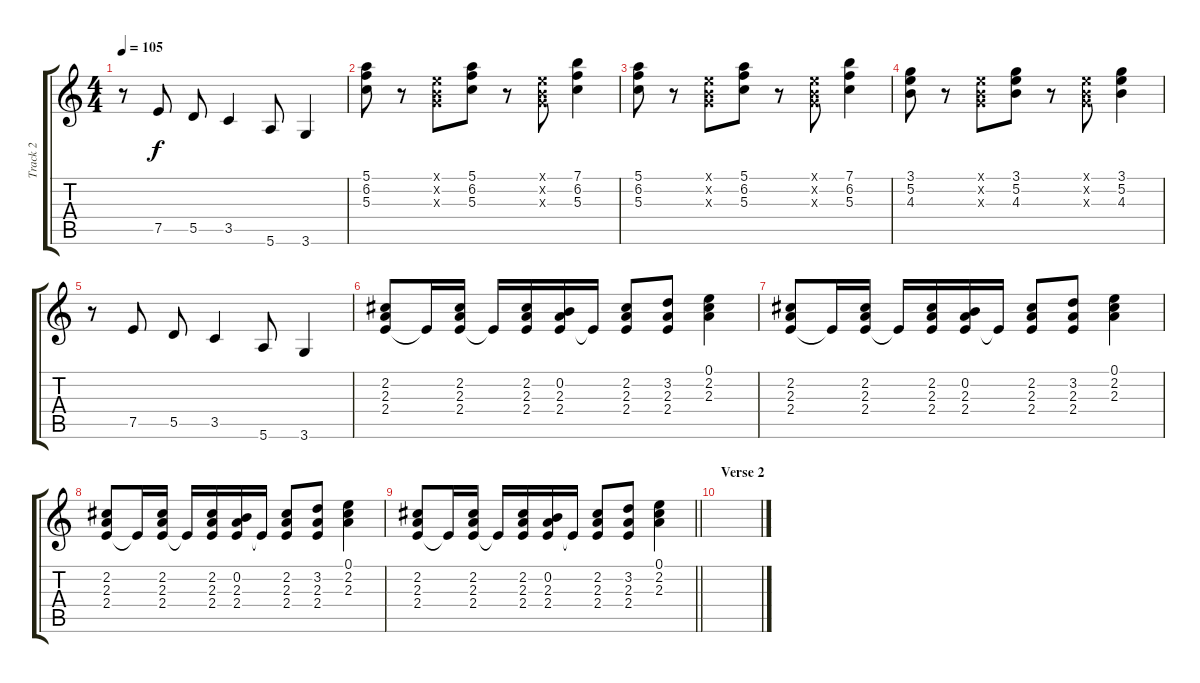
\track ("Track 2" "Track 2") {instrument distortionguitar}
\staff {score tabs}
\tuning (E4 B3 G3 D3 A2 E2) {hide}
\ts (4 4)
\tempo 105
\clef g2
\ks c
r.8{dy f} 7.5.8 5.5.8 3.5.4 5.6.8 3.6.4 |
(5.1 6.2 5.3).8 r.8 (0.1{x} 0.2{x} 0.3{x}).8 (5.1 6.2 5.3).8 r.8 (0.1{x} 0.2{x} 0.3{x}).8 (7.1 6.2 5.3).4 |
(5.1 6.2 5.3).8 r.8 (0.1{x} 0.2{x} 0.3{x}).8 (5.1 6.2 5.3).8 r.8 (0.1{x} 0.2{x} 0.3{x}).8 (7.1 6.2 5.3).4 |
(3.1 5.2 4.3).8 r.8 (0.1{x} 0.2{x} 0.3{x}).8 (3.1 5.2 4.3).8 r.8 (0.1{x} 0.2{x} 0.3{x}).8 (3.1 5.2 4.3).4 |
r.8 7.5.8 5.5.8 3.5.4 5.6.8 3.6.4 |
(2.2 2.3 2.4).8 2.4{t}.16 (2.2 2.3 2.4).16 2.4{t}.16 (2.2 2.3 2.4).16 (0.2 2.3 2.4).16 2.4{t}.16 (2.2 2.3 2.4).8 (3.2 2.3 2.4).8 (0.1 2.2 2.3).4 |
(2.2 2.3 2.4).8 2.4{t}.16 (2.2 2.3 2.4).16 2.4{t}.16 (2.2 2.3 2.4).16 (0.2 2.3 2.4).16 2.4{t}.16 (2.2 2.3 2.4).8 (3.2 2.3 2.4).8 (0.1 2.2 2.3).4 |
(2.2 2.3 2.4).8 2.4{t}.16 (2.2 2.3 2.4).16 2.4{t}.16 (2.2 2.3 2.4).16 (0.2 2.3 2.4).16 2.4{t}.16 (2.2 2.3 2.4).8 (3.2 2.3 2.4).8 (0.1 2.2 2.3).4 |
\barLineRight lightlight
(2.2 2.3 2.4).8 2.4{t}.16 (2.2 2.3 2.4).16 2.4{t}.16 (2.2 2.3 2.4).16 (0.2 2.3 2.4).16 2.4{t}.16 (2.2 2.3 2.4).8 (3.2 2.3 2.4).8 (0.1 2.2 2.3).4 |
\section ("" "Verse 2")
